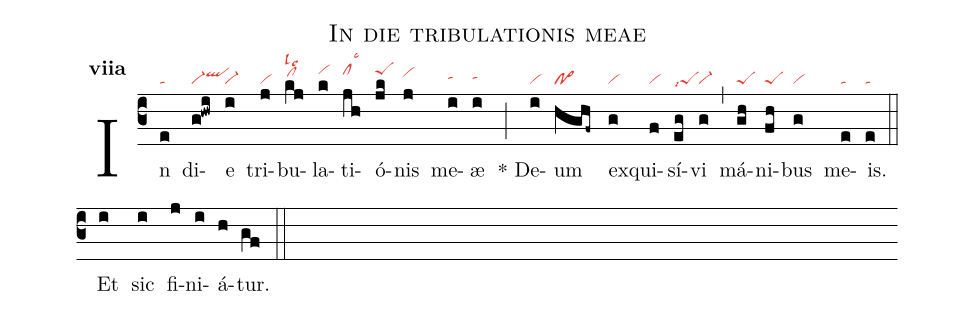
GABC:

name:In die tribulationis meae;
office-part:an;
mode:7a;
nabc-lines:1;
%%
initial-style: 1;
name: In die tribulationis meae;
mode: 7;
office-part: Antiphona;
annotation: Ant.;
annotation: vii c;
nabc-lines: 1;
%%
(c3) In(e|ta) di(g!hwi|vi-qlhi)e(i|vi-) tri(j|vi)bu(kj|clhilslc2)la(k|vihj)ti(jh|clhjlsc3)ó(jk|peShj)nis(j|vihi) me(i|tahh)æ(i|tahh) (;) <sp>*</sp> De(i|vi)um(hghf~|po>) ex(g|vi)qui(f|vi)sí(eg|peSlsi7)vi(g|vi-) (,) má(gh|peS)ni(fh|peS)bus(g|vi) me(e|ta)is.(e|ta) (::)<eu> Et(i) sic(i) fi(j)ni(i)á(h)tur.(gf) </eu>(::)
